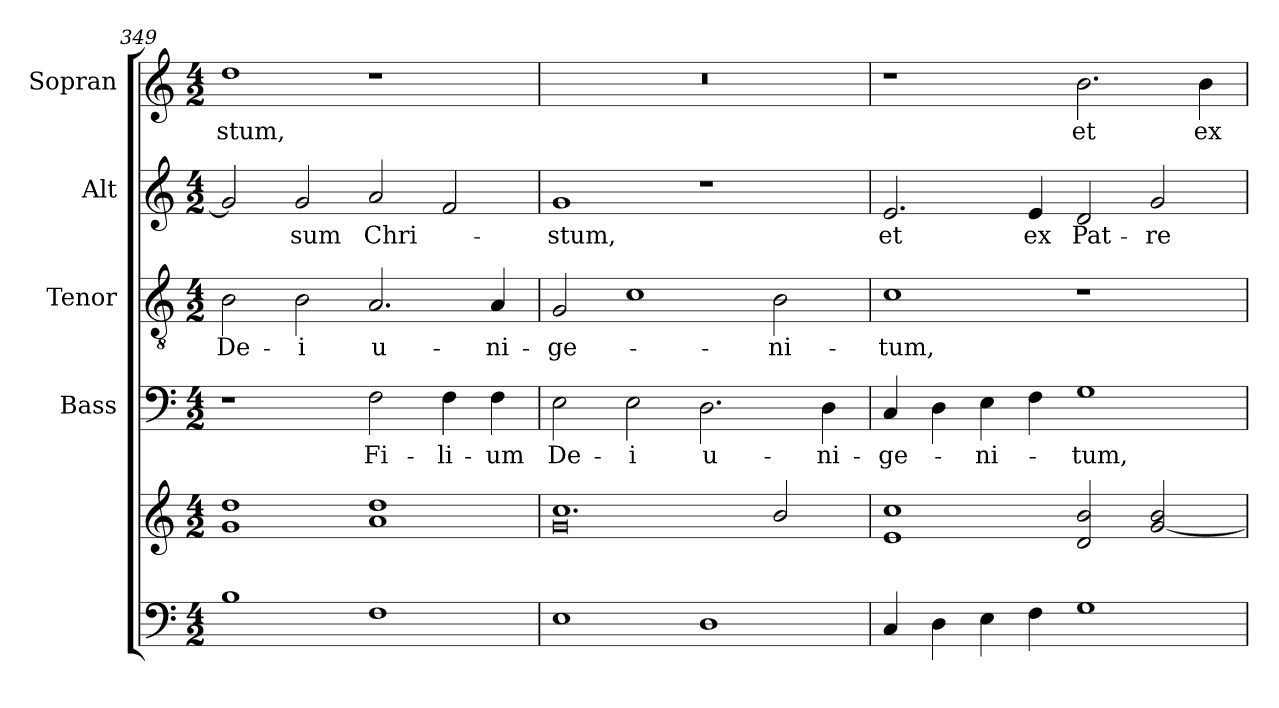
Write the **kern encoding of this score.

**kern	**kern	**kern	**text	**kern	**text	**kern	**text	**kern	**text
*part5	*part5	*part4	*part4	*part3	*part3	*part2	*part2	*part1	*part1
*staff6	*staff5	*staff4	*staff4	*staff3	*staff3	*staff2	*staff2	*staff1	*staff1
*	*	*I"Bass	*	*I"Tenor	*	*I"Alt	*	*I"Sopran	*
*	*	*I'B.	*	*I'T.	*	*I'A.	*	*I'S.	*
*clefF4	*clefG2	*clefF4	*	*clefGv2	*	*clefG2	*	*clefG2	*
*k[]	*k[]	*k[]	*	*k[]	*	*k[]	*	*k[]	*
*C:	*C:	*C:	*	*C:	*	*C:	*	*C:	*
*M4/2	*M4/2	*M4/2	*	*M4/2	*	*M4/2	*	*M4/2	*
=349	=349	=349	=349	=349	=349	=349	=349	=349	=349
!	!	!	!	!	!LO:LY:b	!	!	!	!LO:LY:b
1B	1g 1dd	1r	.	2B\	De-	2g/]	.	1dd	-stum,
!	!	!	!	!	!LO:LY:b	!	!LO:LY:b	!	!
.	.	.	.	2B\	-i	2g/	-sum	.	.
!	!	!	!LO:LY:b	!	!LO:LY:b	!	!LO:LY:b	!	!
1F	1a 1dd	2F\	Fi-	2.A/	u-	2a/	Chri-	1r	.
!	!	!	!LO:LY:b	!	!	!	!	!	!
.	.	4F\	-li-	.	.	2f/	.	.	.
!	!	!	!LO:LY:b	!	!LO:LY:b	!	!	!	!
.	.	4F\	-um	4A/	-ni-	.	.	.	.
=350	=350	=350	=350	=350	=350	=350	=350	=350	=350
*	*^	*	*	*	*	*	*	*	*
!	!	!	!	!LO:LY:b	!	!LO:LY:b	!	!LO:LY:b	!	!
1E	1.cc	0g	2E\	De-	2G/	-ge-	1g	-stum,	0r	.
!	!	!	!	!LO:LY:b	!	!	!	!	!	!
.	.	.	2E\	-i	1c	.	.	.	.	.
!	!	!	!	!LO:LY:b	!	!	!	!	!	!
1D	.	.	2.D\	u-	.	.	1r	.	.	.
!	!	!	!	!	!	!LO:LY:b	!	!	!	!
.	2b/	.	.	.	2B\	-ni-	.	.	.	.
!	!	!	!	!LO:LY:b	!	!	!	!	!	!
.	.	.	4D\	-ni-	.	.	.	.	.	.
*	*v	*v	*	*	*	*	*	*	*	*
=351	=351	=351	=351	=351	=351	=351	=351	=351	=351
!	!	!	!LO:LY:b	!	!LO:LY:b	!	!LO:LY:b	!	!
4C/	1e 1cc	4C/	-ge-	1c	-tum,	2.e/	et	1r	.
4D\	.	4D\	.	.	.	.	.	.	.
!	!	!	!LO:LY:b	!	!	!	!	!	!
4E\	.	4E\	-ni-	.	.	.	.	.	.
!	!	!	!	!	!	!	!LO:LY:b	!	!
4F\	.	4F\	.	.	.	4e/	ex	.	.
!	!	!	!LO:LY:b	!	!	!	!LO:LY:b	!	!LO:LY:b
1G	2d/ 2b/	1G	-tum,	1r	.	2d/	Pat-	2.b\	et
!	!	!	!	!	!	!	!LO:LY:b	!	!
.	[2g/ 2b/	.	.	.	.	2g/	-re	.	.
!	!	!	!	!	!	!	!	!	!LO:LY:b
.	.	.	.	.	.	.	.	4b\	ex
=	=	=	=	=	=	=	=	=	=
*-	*-	*-	*-	*-	*-	*-	*-	*-	*-
